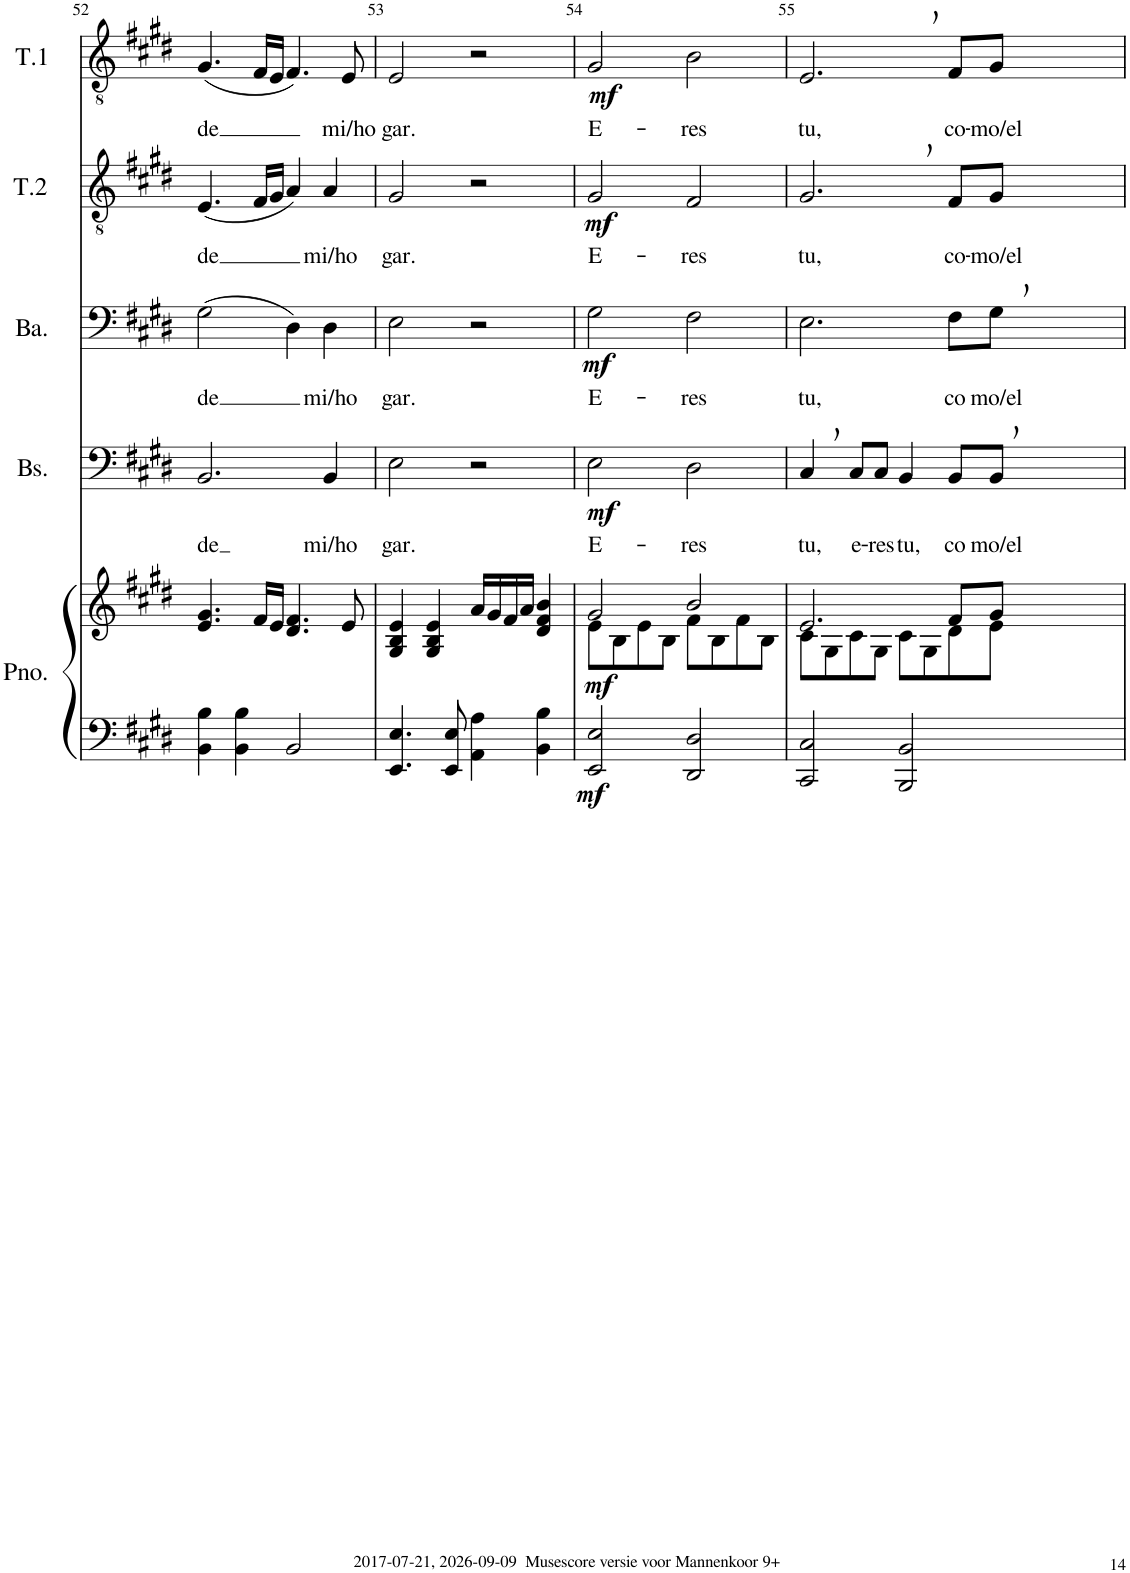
**kern	**kern	**dynam	**kern	**text	**dynam	**kern	**text	**dynam	**kern	**text	**dynam	**kern	**text	**dynam
*part5	*part5	*part5	*part4	*part4	*part4	*part3	*part3	*part3	*part2	*part2	*part2	*part1	*part1	*part1
*staff6	*staff5	*staff5/6	*staff4	*staff4	*staff4	*staff3	*staff3	*staff3	*staff2	*staff2	*staff2	*staff1	*staff1	*staff1
*I"Piano	*	*	*I"Bas	*	*	*I"Bariton	*	*	*I"Tenor 2	*	*	*I"Tenor 1	*	*
*I'Pno.	*	*	*I'Bs.	*	*	*I'Ba.	*	*	*I'T.2	*	*	*I'T.1	*	*
!!LO:PB:g=z
*clefF4	*clefG2	*	*clefF4	*	*	*clefF4	*	*	*clefGv2	*	*	*clefGv2	*	*
*k[f#c#g#d#]	*k[f#c#g#d#]	*	*k[f#c#g#d#]	*	*	*k[f#c#g#d#]	*	*	*k[f#c#g#d#]	*	*	*k[f#c#g#d#]	*	*
*M4/4	*M4/4	*	*M4/4	*	*	*M4/4	*	*	*M4/4	*	*	*M4/4	*	*
=52	=52	=52	=52	=52	=52	=52	=52	=52	=52	=52	=52	=52	=52	=52
!	!	!	!	!LO:LY:b	!	!	!LO:LY:b	!	!	!LO:LY:b	!	!	!LO:LY:b	!
4BB\ 4B\	4.e/ 4.g#/	.	2.BB/	de	.	(2G#\	de	.	(4.E/	de	.	(4.G#/	de	.
4BB\ 4B\	.	.	.	.	.	.	.	.	.	.	.	.	.	.
.	16f#/LL	.	.	.	.	.	.	.	16F#/LL	.	.	16F#/LL	.	.
.	16e/JJ	.	.	.	.	.	.	.	16G#/JJ	.	.	16E/JJ	.	.
2BB/	4.d#/ 4.f#/	.	.	.	.	4D#\)	.	.	4A/)	.	.	4.F#/)	.	.
!	!	!	!	!LO:LY:b	!	!	!LO:LY:b	!	!	!LO:LY:b	!	!	!	!
.	.	.	4BB/	mi/ho	.	4D#\	mi/ho	.	4A/	mi/ho	.	.	.	.
!	!	!	!	!	!	!	!	!	!	!	!	!	!LO:LY:b	!
.	8e/	.	.	.	.	.	.	.	.	.	.	8E/	mi/ho	.
=53	=53	=53	=53	=53	=53	=53	=53	=53	=53	=53	=53	=53	=53	=53
!	!	!	!	!LO:LY:b	!	!	!LO:LY:b	!	!	!LO:LY:b	!	!	!LO:LY:b	!
4.EE/ 4.E/	4G#/ 4B/ 4e/	.	2E\	gar.	.	2E\	gar.	.	2G#/	gar.	.	2E/	gar.	.
.	4G#/ 4B/ 4e/	.	.	.	.	.	.	.	.	.	.	.	.	.
8EE/ 8E/	.	.	.	.	.	.	.	.	.	.	.	.	.	.
4AA\ 4A\	16a/LL	.	2r	.	.	2r	.	.	2r	.	.	2r	.	.
.	16g#/	.	.	.	.	.	.	.	.	.	.	.	.	.
.	16f#/	.	.	.	.	.	.	.	.	.	.	.	.	.
.	16a/JJ	.	.	.	.	.	.	.	.	.	.	.	.	.
4BB\ 4B\	4d#/ 4f#/ 4b/	.	.	.	.	.	.	.	.	.	.	.	.	.
=54	=54	=54	=54	=54	=54	=54	=54	=54	=54	=54	=54	=54	=54	=54
*	*^	*	*	*	*	*	*	*	*	*	*	*	*	*
!	!	!	!LO:DY:b=2	!	!LO:LY:b	!	!	!LO:LY:b	!	!	!LO:LY:b	!	!	!LO:LY:b	!
!	!	!	!LO:DY:n=1:b	!	!	!LO:DY:b	!	!	!LO:DY:b	!	!	!LO:DY:b	!	!	!LO:DY:b
2EE/ 2E/	2g#/	8e\L	mf mf	2E\	E-	mf	2G#\	E-	mf	2G#/	E-	mf	2G#/	E-	mf
.	.	8B\	.	.	.	.	.	.	.	.	.	.	.	.	.
.	.	8e\	.	.	.	.	.	.	.	.	.	.	.	.	.
.	.	8B\J	.	.	.	.	.	.	.	.	.	.	.	.	.
!	!	!	!	!	!LO:LY:b	!	!	!LO:LY:b	!	!	!LO:LY:b	!	!	!LO:LY:b	!
2DD#/ 2D#/	2b/	8f#\L	.	2D#\	-res	.	2F#\	-res	.	2F#/	-res	.	2B\	-res	.
.	.	8B\	.	.	.	.	.	.	.	.	.	.	.	.	.
.	.	8f#\	.	.	.	.	.	.	.	.	.	.	.	.	.
.	.	8B\J	.	.	.	.	.	.	.	.	.	.	.	.	.
=55	=55	=55	=55	=55	=55	=55	=55	=55	=55	=55	=55	=55	=55	=55	=55
!	!	!	!	!	!LO:LY:b	!	!	!LO:LY:b	!	!	!LO:LY:b	!	!	!LO:LY:b	!
2CC#/ 2C#/	2.e/	8c#\L	.	4C#,/	tu,	.	2.E\	tu,	.	2.G#,/	tu,	.	2.E,/	tu,	.
.	.	8G#\	.	.	.	.	.	.	.	.	.	.	.	.	.
!	!	!	!	!	!LO:LY:b	!	!	!	!	!	!	!	!	!	!
.	.	8c#\	.	8C#/L	e-	.	.	.	.	.	.	.	.	.	.
!	!	!	!	!	!LO:LY:b	!	!	!	!	!	!	!	!	!	!
.	.	8G#\J	.	8C#/J	-res	.	.	.	.	.	.	.	.	.	.
!	!	!	!	!	!LO:LY:b	!	!	!	!	!	!	!	!	!	!
2BBB/ 2BB/	.	8c#\L	.	4BB/	tu,	.	.	.	.	.	.	.	.	.	.
.	.	8G#\	.	.	.	.	.	.	.	.	.	.	.	.	.
!	!	!	!	!	!LO:LY:b	!	!	!LO:LY:b	!	!	!LO:LY:b	!	!	!LO:LY:b	!
.	8f#/L	8d#\	.	8BB/L	co	.	8F#\L	co	.	8F#/L	co-	.	8F#/L	co-	.
!	!	!	!	!	!LO:LY:b	!	!	!LO:LY:b	!	!	!LO:LY:b	!	!	!LO:LY:b	!
.	8g#/J	8e\J	.	8BB,/J	mo/el	.	8G#,\J	mo/el	.	8G#/J	-mo/el	.	8G#/J	-mo/el	.
*	*v	*v	*	*	*	*	*	*	*	*	*	*	*	*	*
=	=	=	=	=	=	=	=	=	=	=	=	=	=	=
*-	*-	*-	*-	*-	*-	*-	*-	*-	*-	*-	*-	*-	*-	*-
